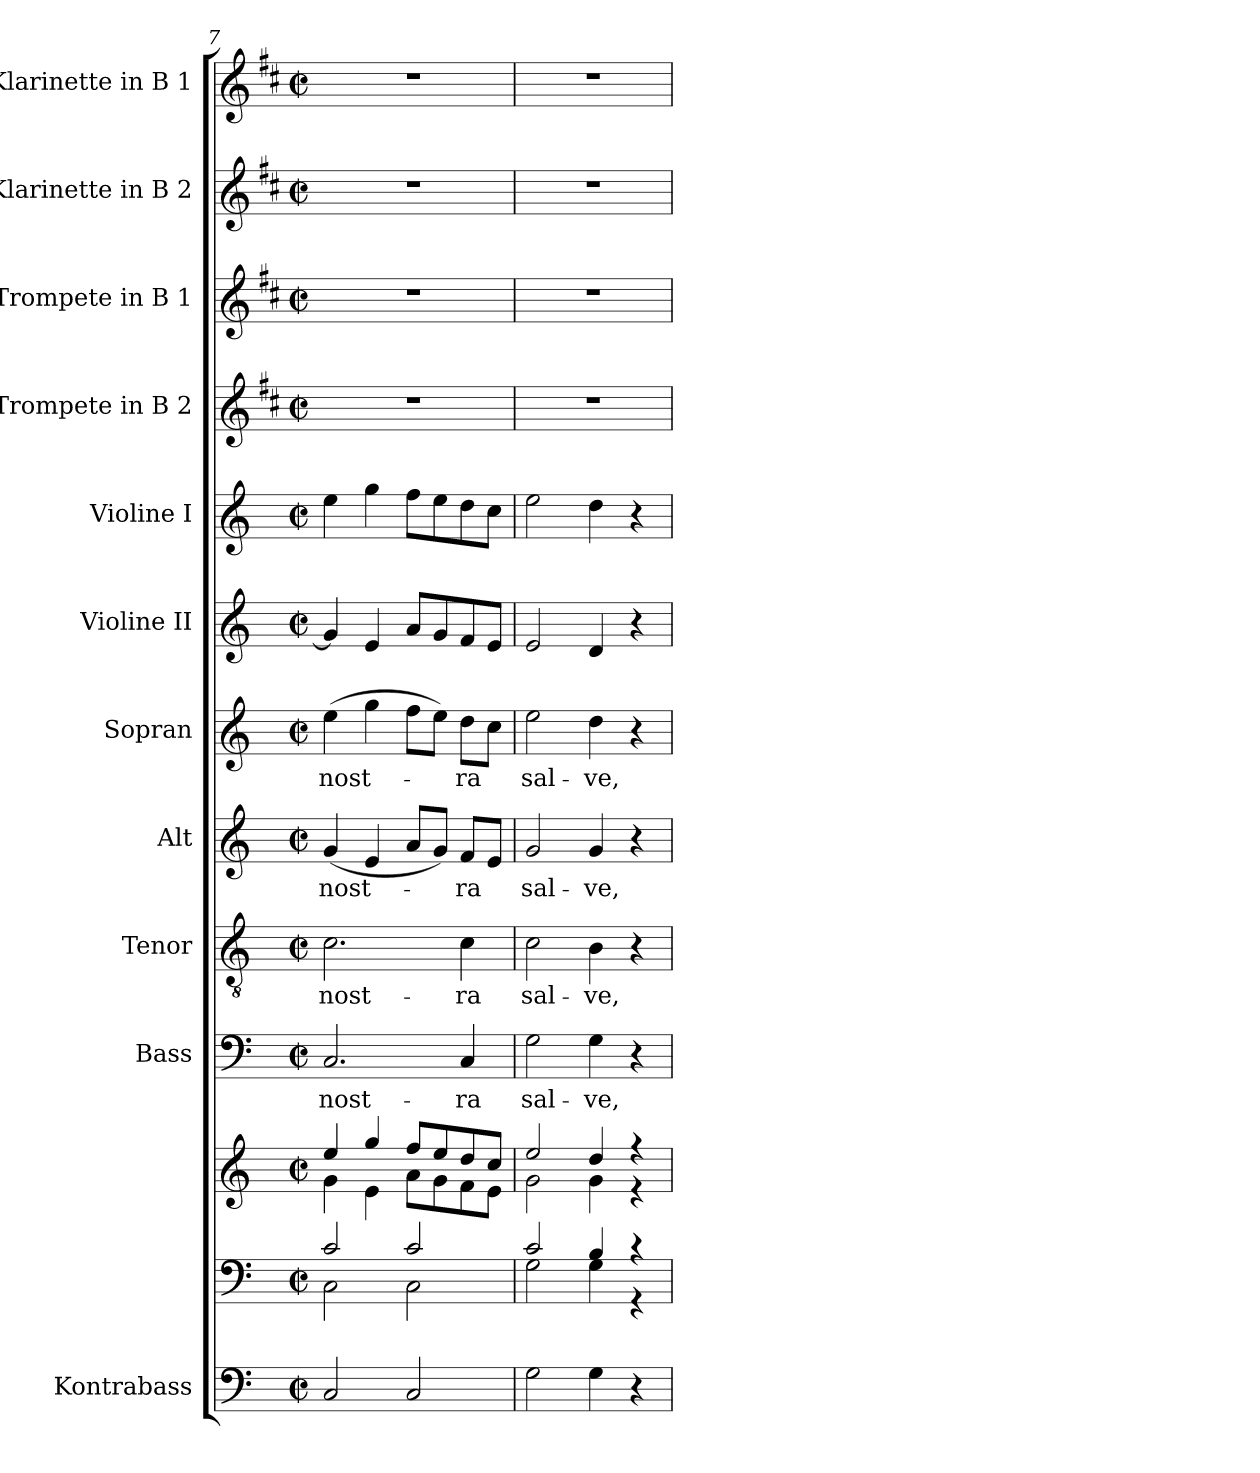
**kern	**kern	**kern	**kern	**text	**kern	**text	**kern	**text	**kern	**text	**kern	**kern	**kern	**kern	**kern	**kern
*part12	*part11	*part11	*part10	*part10	*part9	*part9	*part8	*part8	*part7	*part7	*part6	*part5	*part4	*part3	*part2	*part1
*staff13	*staff12	*staff11	*staff10	*staff10	*staff9	*staff9	*staff8	*staff8	*staff7	*staff7	*staff6	*staff5	*staff4	*staff3	*staff2	*staff1
*I"Kontrabass	*	*	*I"Bass	*	*I"Tenor	*	*I"Alt	*	*I"Sopran	*	*I"Violine II	*I"Violine I	*I"Trompete in B 2	*I"Trompete in B 1	*I"Klarinette in B 2	*I"Klarinette in B 1
*I'Kb.	*	*	*I'B	*	*I'T	*	*I'A	*	*I'S	*	*I'Vl. II	*I'Vl. I	*	*	*	*
!!LO:PB:g=z
*clefF4	*clefF4	*clefG2	*clefF4	*	*clefGv2	*	*clefG2	*	*clefG2	*	*clefG2	*clefG2	*clefG2	*clefG2	*clefG2	*clefG2
*ITrd7c12	*	*	*	*	*	*	*	*	*	*	*	*	*ITrd1c2	*ITrd1c2	*ITrd1c2	*ITrd1c2
*k[]	*k[]	*k[]	*k[]	*	*k[]	*	*k[]	*	*k[]	*	*k[]	*k[]	*k[]	*k[]	*k[]	*k[]
*C:	*C:	*C:	*C:	*	*C:	*	*C:	*	*C:	*	*C:	*C:	*C:	*C:	*C:	*C:
*M2/2	*M2/2	*M2/2	*M2/2	*	*M2/2	*	*M2/2	*	*M2/2	*	*M2/2	*M2/2	*M2/2	*M2/2	*M2/2	*M2/2
*met(c|)	*met(c|)	*met(c|)	*met(c|)	*	*met(c|)	*	*met(c|)	*	*met(c|)	*	*met(c|)	*met(c|)	*met(c|)	*met(c|)	*met(c|)	*met(c|)
=7	=7	=7	=7	=7	=7	=7	=7	=7	=7	=7	=7	=7	=7	=7	=7	=7
*	*^	*^	*	*	*	*	*	*	*	*	*	*	*	*	*	*
!	!	!	!	!	!	!LO:LY:b	!	!LO:LY:b	!	!LO:LY:b	!	!LO:LY:b	!	!	!	!	!	!
2CC/	2c/	2C\	4ee/	4g\	2.C/	nost-	2.c\	nost-	(<4g/	nost-	(>4ee\	nost-	4g/]	4ee\	1r	1r	1r	1r
.	.	.	4gg/	4e\	.	.	.	.	4e/	.	4gg\	.	4e/	4gg\	.	.	.	.
2CC/	2c/	2C\	8ff/L	8a\L	.	.	.	.	8a/L	.	8ff\L	.	8a/L	8ff\L	.	.	.	.
.	.	.	8ee/	8g\	.	.	.	.	8g/J)	.	8ee\J)	.	8g/	8ee\	.	.	.	.
!	!	!	!	!	!	!LO:LY:b	!	!LO:LY:b	!	!LO:LY:b	!	!LO:LY:b	!	!	!	!	!	!
.	.	.	8dd/	8f\	4C/	-ra	4c\	-ra	8f/L	-ra	8dd\L	-ra	8f/	8dd\	.	.	.	.
.	.	.	8cc/J	8e\J	.	.	.	.	8e/J	.	8cc\J	.	8e/J	8cc\J	.	.	.	.
=8	=8	=8	=8	=8	=8	=8	=8	=8	=8	=8	=8	=8	=8	=8	=8	=8	=8	=8
!	!	!	!	!	!	!LO:LY:b	!	!LO:LY:b	!	!LO:LY:b	!	!LO:LY:b	!	!	!	!	!	!
2GG\	2c/	2G\	2ee/	2g\	2G\	sal-	2c\	sal-	2g/	sal-	2ee\	sal-	2e/	2ee\	1r	1r	1r	1r
!	!	!	!	!	!	!LO:LY:b	!	!LO:LY:b	!	!LO:LY:b	!	!LO:LY:b	!	!	!	!	!	!
4GG\	4B/	4G\	4dd/	4g\	4G\	-ve,	4B\	-ve,	4g/	-ve,	4dd\	-ve,	4d/	4dd\	.	.	.	.
4r	4r	4r	4r	4r	4r	.	4r	.	4r	.	4r	.	4r	4r	.	.	.	.
*	*v	*v	*	*	*	*	*	*	*	*	*	*	*	*	*	*	*	*
*	*	*v	*v	*	*	*	*	*	*	*	*	*	*	*	*	*	*
=	=	=	=	=	=	=	=	=	=	=	=	=	=	=	=	=
*-	*-	*-	*-	*-	*-	*-	*-	*-	*-	*-	*-	*-	*-	*-	*-	*-
